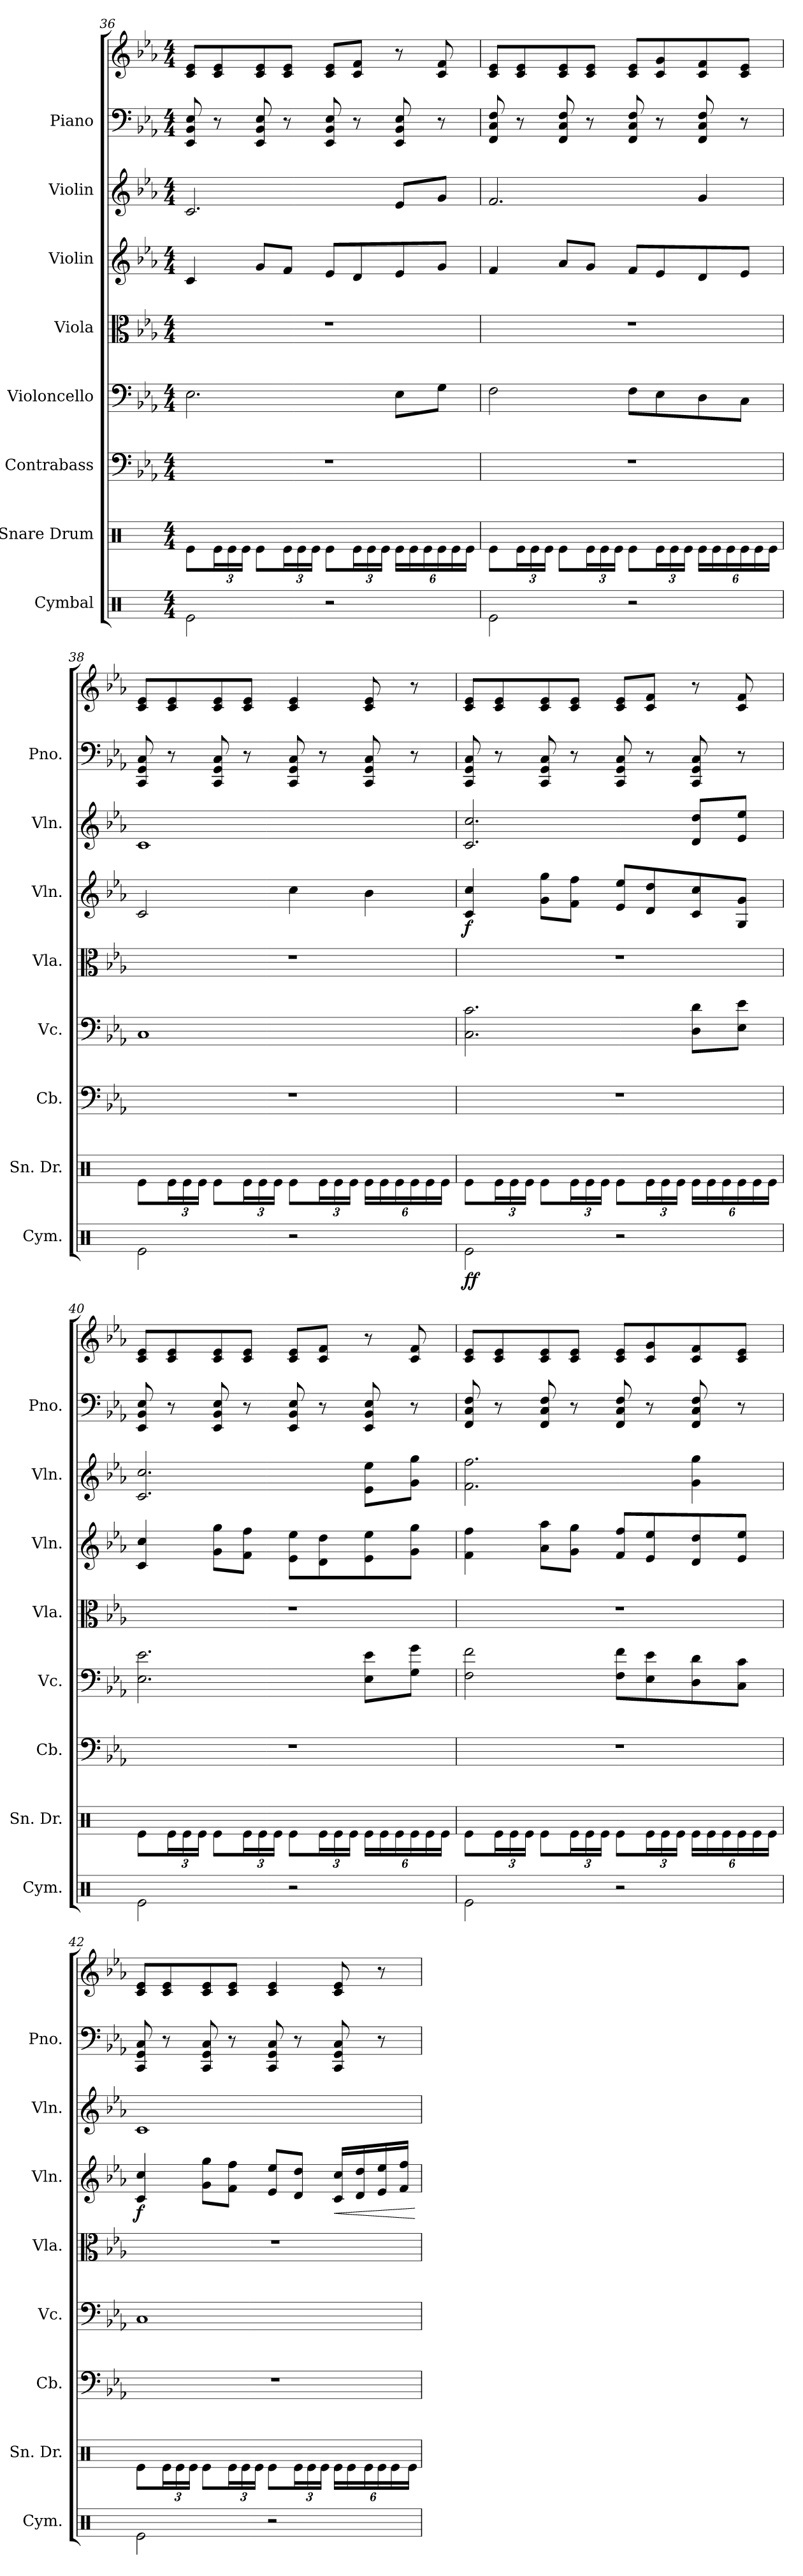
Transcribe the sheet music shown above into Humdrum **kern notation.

**kern	**dynam	**kern	**kern	**kern	**kern	**kern	**dynam	**kern	**kern	**kern
*part8	*part8	*part7	*part6	*part5	*part4	*part3	*part3	*part2	*part1	*part1
*staff9	*staff9	*staff8	*staff7	*staff6	*staff5	*staff4	*staff4	*staff3	*staff2	*staff1
*I"Cymbal	*	*I"Snare Drum	*I"Contrabass	*I"Violoncello	*I"Viola	*I"Violin	*	*I"Violin	*I"Piano	*
*I'Cym.	*	*I'Sn. Dr.	*I'Cb.	*I'Vc.	*I'Vla.	*I'Vln.	*	*I'Vln.	*I'Pno.	*
*clefX	*	*clefX	*clefF4	*clefF4	*clefC3	*clefG2	*	*clefG2	*clefF4	*clefG2
*	*	*	*ITrd7c12	*	*	*	*	*	*	*
*k[]	*	*k[]	*k[b-e-a-]	*k[b-e-a-]	*k[b-e-a-]	*k[b-e-a-]	*	*k[b-e-a-]	*k[b-e-a-]	*k[b-e-a-]
*M4/4	*	*M4/4	*M4/4	*M4/4	*M4/4	*M4/4	*	*M4/4	*M4/4	*M4/4
=36	=36	=36	=36	=36	=36	=36	=36	=36	=36	=36
2Re\	.	8Re\L	1r	2.E-\	1r	4c/	.	2.c/	8EE-/ 8BB-/ 8E-/	8c/ 8e-/L
*	*	*Xbrackettup	*	*	*	*	*	*	*	*
.	.	24Re\L	.	.	.	.	.	.	8r	8c/ 8e-/
.	.	24Re\	.	.	.	.	.	.	.	.
.	.	24Re\JJ	.	.	.	.	.	.	.	.
.	.	8Re\L	.	.	.	8g/L	.	.	8EE-/ 8BB-/ 8E-/	8c/ 8e-/
.	.	24Re\L	.	.	.	8f/J	.	.	8r	8c/ 8e-/J
.	.	24Re\	.	.	.	.	.	.	.	.
.	.	24Re\JJ	.	.	.	.	.	.	.	.
2r	.	8Re\L	.	.	.	8e-/L	.	.	8EE-/ 8BB-/ 8E-/	8c/ 8e-/L
.	.	24Re\L	.	.	.	8d/	.	.	8r	8c/ 8f/J
.	.	24Re\	.	.	.	.	.	.	.	.
.	.	24Re\JJ	.	.	.	.	.	.	.	.
.	.	24Re\LL	.	8E-\L	.	8e-/	.	8e-/L	8EE-/ 8BB-/ 8E-/	8r
.	.	24Re\	.	.	.	.	.	.	.	.
.	.	24Re\	.	.	.	.	.	.	.	.
.	.	24Re\	.	8G\J	.	8g/J	.	8g/J	8r	8c/ 8f/
.	.	24Re\	.	.	.	.	.	.	.	.
.	.	24Re\JJ	.	.	.	.	.	.	.	.
!!LO:LB:g=z
=37	=37	=37	=37	=37	=37	=37	=37	=37	=37	=37
2Re\	.	8Re\L	1r	2F\	1r	4f/	.	2.f/	8FF/ 8C/ 8F/	8c/ 8e-/L
.	.	24Re\L	.	.	.	.	.	.	8r	8c/ 8e-/
.	.	24Re\	.	.	.	.	.	.	.	.
.	.	24Re\JJ	.	.	.	.	.	.	.	.
.	.	8Re\L	.	.	.	8a-/L	.	.	8FF/ 8C/ 8F/	8c/ 8e-/
.	.	24Re\L	.	.	.	8g/J	.	.	8r	8c/ 8e-/J
.	.	24Re\	.	.	.	.	.	.	.	.
.	.	24Re\JJ	.	.	.	.	.	.	.	.
2r	.	8Re\L	.	8F\L	.	8f/L	.	.	8FF/ 8C/ 8F/	8c/ 8e-/L
.	.	24Re\L	.	8E-\	.	8e-/	.	.	8r	8c/ 8g/
.	.	24Re\	.	.	.	.	.	.	.	.
.	.	24Re\JJ	.	.	.	.	.	.	.	.
.	.	24Re\LL	.	8D\	.	8d/	.	4g/	8FF/ 8C/ 8F/	8c/ 8f/
.	.	24Re\	.	.	.	.	.	.	.	.
.	.	24Re\	.	.	.	.	.	.	.	.
.	.	24Re\	.	8C\J	.	8e-/J	.	.	8r	8c/ 8e-/J
.	.	24Re\	.	.	.	.	.	.	.	.
.	.	24Re\JJ	.	.	.	.	.	.	.	.
=38	=38	=38	=38	=38	=38	=38	=38	=38	=38	=38
2Re\	.	8Re\L	1r	1C	1r	2c/	.	1c	8CC/ 8GG/ 8C/	8c/ 8e-/L
.	.	24Re\L	.	.	.	.	.	.	8r	8c/ 8e-/
.	.	24Re\	.	.	.	.	.	.	.	.
.	.	24Re\JJ	.	.	.	.	.	.	.	.
.	.	8Re\L	.	.	.	.	.	.	8CC/ 8GG/ 8C/	8c/ 8e-/
.	.	24Re\L	.	.	.	.	.	.	8r	8c/ 8e-/J
.	.	24Re\	.	.	.	.	.	.	.	.
.	.	24Re\JJ	.	.	.	.	.	.	.	.
2r	.	8Re\L	.	.	.	4cc\	.	.	8CC/ 8GG/ 8C/	4c/ 4e-/
.	.	24Re\L	.	.	.	.	.	.	8r	.
.	.	24Re\	.	.	.	.	.	.	.	.
.	.	24Re\JJ	.	.	.	.	.	.	.	.
.	.	24Re\LL	.	.	.	4b-\	.	.	8CC/ 8GG/ 8C/	8c/ 8e-/
.	.	24Re\	.	.	.	.	.	.	.	.
.	.	24Re\	.	.	.	.	.	.	.	.
.	.	24Re\	.	.	.	.	.	.	8r	8r
.	.	24Re\	.	.	.	.	.	.	.	.
.	.	24Re\JJ	.	.	.	.	.	.	.	.
=39	=39	=39	=39	=39	=39	=39	=39	=39	=39	=39
!	!LO:DY:b	!	!	!	!	!	!LO:DY:b	!	!	!
2Re\	ff	8Re\L	1r	2.C\ 2.c\	1r	4c/ 4cc/	f	2.c/ 2.cc/	8CC/ 8GG/ 8C/	8c/ 8e-/L
.	.	24Re\L	.	.	.	.	.	.	8r	8c/ 8e-/
.	.	24Re\	.	.	.	.	.	.	.	.
.	.	24Re\JJ	.	.	.	.	.	.	.	.
.	.	8Re\L	.	.	.	8g\ 8gg\L	.	.	8CC/ 8GG/ 8C/	8c/ 8e-/
.	.	24Re\L	.	.	.	8f\ 8ff\J	.	.	8r	8c/ 8e-/J
.	.	24Re\	.	.	.	.	.	.	.	.
.	.	24Re\JJ	.	.	.	.	.	.	.	.
2r	.	8Re\L	.	.	.	8e-/ 8ee-/L	.	.	8CC/ 8GG/ 8C/	8c/ 8e-/L
.	.	24Re\L	.	.	.	8d/ 8dd/	.	.	8r	8c/ 8f/J
.	.	24Re\	.	.	.	.	.	.	.	.
.	.	24Re\JJ	.	.	.	.	.	.	.	.
.	.	24Re\LL	.	8D\ 8d\L	.	8c/ 8cc/	.	8d/ 8dd/L	8CC/ 8GG/ 8C/	8r
.	.	24Re\	.	.	.	.	.	.	.	.
.	.	24Re\	.	.	.	.	.	.	.	.
.	.	24Re\	.	8E-\ 8e-\J	.	8G/ 8g/J	.	8e-/ 8ee-/J	8r	8c/ 8f/
.	.	24Re\	.	.	.	.	.	.	.	.
.	.	24Re\JJ	.	.	.	.	.	.	.	.
!!LO:PB:g=z
=40	=40	=40	=40	=40	=40	=40	=40	=40	=40	=40
2Re\	.	8Re\L	1r	2.E-\ 2.e-\	1r	4c/ 4cc/	.	2.c/ 2.cc/	8EE-/ 8BB-/ 8E-/	8c/ 8e-/L
.	.	24Re\L	.	.	.	.	.	.	8r	8c/ 8e-/
.	.	24Re\	.	.	.	.	.	.	.	.
.	.	24Re\JJ	.	.	.	.	.	.	.	.
.	.	8Re\L	.	.	.	8g\ 8gg\L	.	.	8EE-/ 8BB-/ 8E-/	8c/ 8e-/
.	.	24Re\L	.	.	.	8f\ 8ff\J	.	.	8r	8c/ 8e-/J
.	.	24Re\	.	.	.	.	.	.	.	.
.	.	24Re\JJ	.	.	.	.	.	.	.	.
2r	.	8Re\L	.	.	.	8e-\ 8ee-\L	.	.	8EE-/ 8BB-/ 8E-/	8c/ 8e-/L
.	.	24Re\L	.	.	.	8d\ 8dd\	.	.	8r	8c/ 8f/J
.	.	24Re\	.	.	.	.	.	.	.	.
.	.	24Re\JJ	.	.	.	.	.	.	.	.
.	.	24Re\LL	.	8E-\ 8e-\L	.	8e-\ 8ee-\	.	8e-\ 8ee-\L	8EE-/ 8BB-/ 8E-/	8r
.	.	24Re\	.	.	.	.	.	.	.	.
.	.	24Re\	.	.	.	.	.	.	.	.
.	.	24Re\	.	8G\ 8g\J	.	8g\ 8gg\J	.	8g\ 8gg\J	8r	8c/ 8f/
.	.	24Re\	.	.	.	.	.	.	.	.
.	.	24Re\JJ	.	.	.	.	.	.	.	.
=41	=41	=41	=41	=41	=41	=41	=41	=41	=41	=41
2Re\	.	8Re\L	1r	2F\ 2f\	1r	4f\ 4ff\	.	2.f\ 2.ff\	8FF/ 8C/ 8F/	8c/ 8e-/L
.	.	24Re\L	.	.	.	.	.	.	8r	8c/ 8e-/
.	.	24Re\	.	.	.	.	.	.	.	.
.	.	24Re\JJ	.	.	.	.	.	.	.	.
.	.	8Re\L	.	.	.	8a-\ 8aa-\L	.	.	8FF/ 8C/ 8F/	8c/ 8e-/
.	.	24Re\L	.	.	.	8g\ 8gg\J	.	.	8r	8c/ 8e-/J
.	.	24Re\	.	.	.	.	.	.	.	.
.	.	24Re\JJ	.	.	.	.	.	.	.	.
2r	.	8Re\L	.	8F\ 8f\L	.	8f/ 8ff/L	.	.	8FF/ 8C/ 8F/	8c/ 8e-/L
.	.	24Re\L	.	8E-\ 8e-\	.	8e-/ 8ee-/	.	.	8r	8c/ 8g/
.	.	24Re\	.	.	.	.	.	.	.	.
.	.	24Re\JJ	.	.	.	.	.	.	.	.
.	.	24Re\LL	.	8D\ 8d\	.	8d/ 8dd/	.	4g\ 4gg\	8FF/ 8C/ 8F/	8c/ 8f/
.	.	24Re\	.	.	.	.	.	.	.	.
.	.	24Re\	.	.	.	.	.	.	.	.
.	.	24Re\	.	8C\ 8c\J	.	8e-/ 8ee-/J	.	.	8r	8c/ 8e-/J
.	.	24Re\	.	.	.	.	.	.	.	.
.	.	24Re\JJ	.	.	.	.	.	.	.	.
=42	=42	=42	=42	=42	=42	=42	=42	=42	=42	=42
!	!	!	!	!	!	!	!LO:DY:b	!	!	!
2Re\	.	8Re\L	1r	1C	1r	4c/ 4cc/	f	1c	8CC/ 8GG/ 8C/	8c/ 8e-/L
.	.	24Re\L	.	.	.	.	.	.	8r	8c/ 8e-/
.	.	24Re\	.	.	.	.	.	.	.	.
.	.	24Re\JJ	.	.	.	.	.	.	.	.
.	.	8Re\L	.	.	.	8g\ 8gg\L	.	.	8CC/ 8GG/ 8C/	8c/ 8e-/
.	.	24Re\L	.	.	.	8f\ 8ff\J	.	.	8r	8c/ 8e-/J
.	.	24Re\	.	.	.	.	.	.	.	.
.	.	24Re\JJ	.	.	.	.	.	.	.	.
2r	.	8Re\L	.	.	.	8e-/ 8ee-/L	.	.	8CC/ 8GG/ 8C/	4c/ 4e-/
.	.	24Re\L	.	.	.	8d/ 8dd/J	.	.	8r	.
.	.	24Re\	.	.	.	.	.	.	.	.
.	.	24Re\JJ	.	.	.	.	.	.	.	.
!	!	!	!	!	!	!	!LO:HP:b	!	!	!
.	.	24Re\LL	.	.	.	16c/ 16cc/LL	<	.	8CC/ 8GG/ 8C/	8c/ 8e-/
.	.	24Re\	.	.	.	.	.	.	.	.
.	.	.	.	.	.	16d/ 16dd/	.	.	.	.
.	.	24Re\	.	.	.	.	.	.	.	.
.	.	24Re\	.	.	.	16e-/ 16ee-/	.	.	8r	8r
.	.	24Re\	.	.	.	.	.	.	.	.
.	.	.	.	.	.	16f/ 16ff/JJ	.	.	.	.
.	.	24Re\JJ	.	.	.	.	.	.	.	.
.	.	.	.	.	.	.	[	.	.	.
=	=	=	=	=	=	=	=	=	=	=
*-	*-	*-	*-	*-	*-	*-	*-	*-	*-	*-
